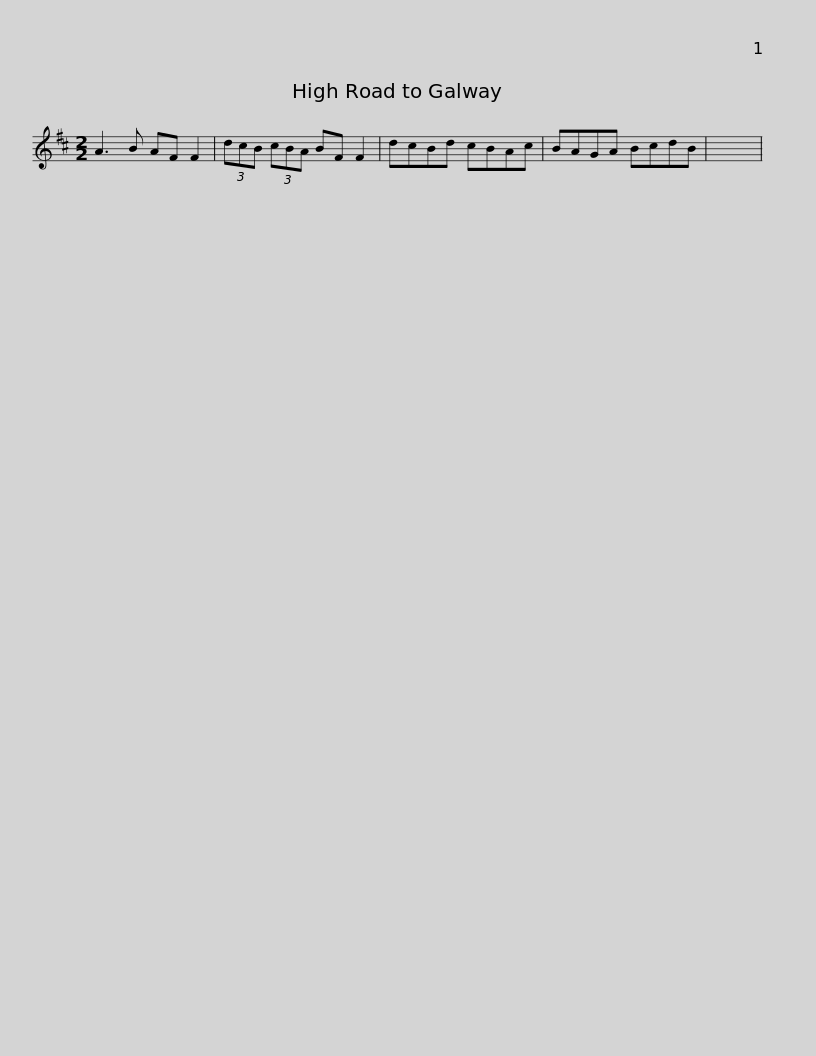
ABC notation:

X:1
L:1/8
M:2/2
I:linebreak $
K:D
V:1 treble
V:1
 A3 B AF F2 | (3dcB (3cBA BF F2 | dcBd cBAc | BAGA BcdB | x8 | %5
